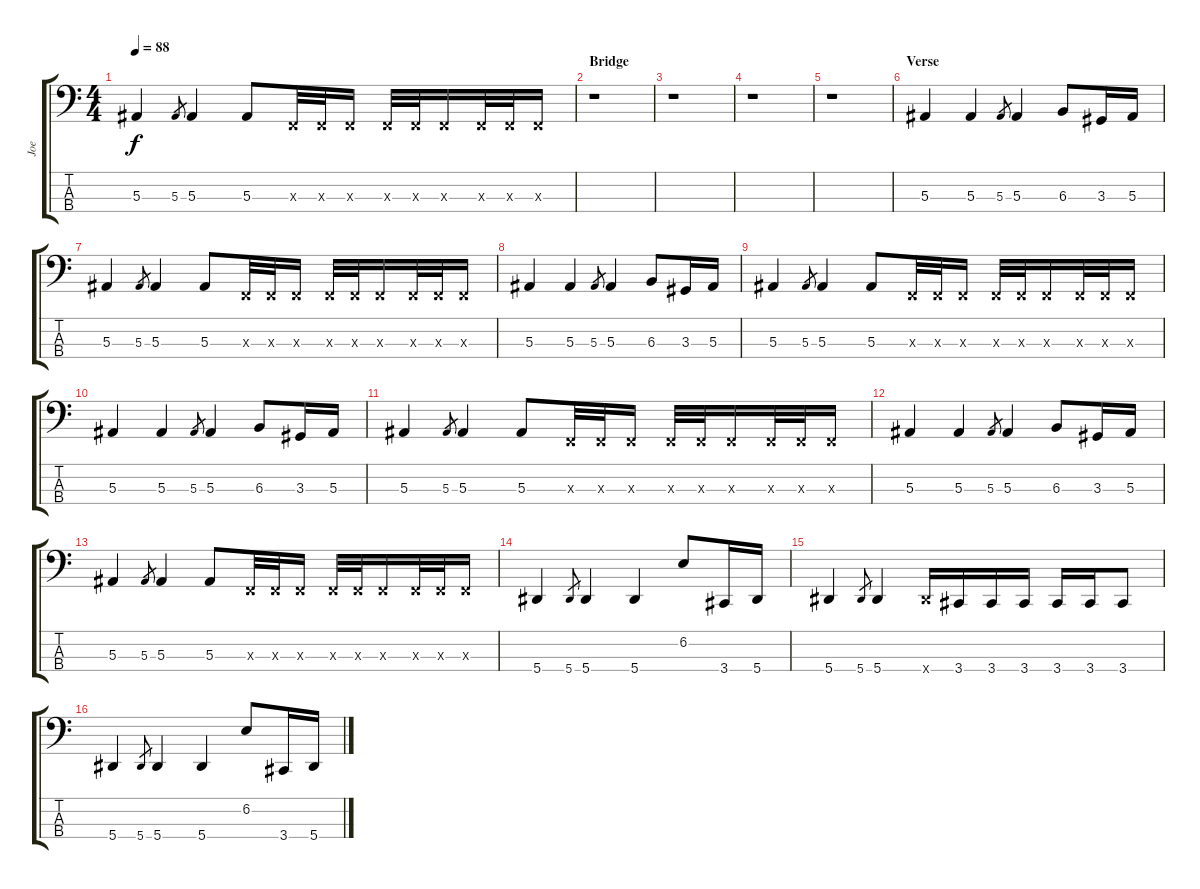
\track ("Joe" "Joe") {instrument electricbasspick}
\staff {score tabs}
\tuning (Eb2 Bb1 F1 Bb0) {hide}
\ts (4 4)
\tempo 88
\clef f4
\ks c
5.3.4{dy f} 5.3.8{gr} 5.3.4 5.3.8 0.3{x}.32{balance 16} 0.3{x}.32 0.3{x}.16 0.3{x}.32 0.3{x}.32 0.3{x}.16 0.3{x}.32 0.3{x}.32 0.3{x}.16 |
\section ("" "Bridge")
r.1 |
r.1 |
r.1 |
r.1 |
\section ("" "Verse")
5.3.4{balance 8} 5.3.4 5.3.8{gr} 5.3.4 6.3.8 3.3.16 5.3.16 |
5.3.4 5.3.8{gr} 5.3.4 5.3.8 0.3{x}.32{balance 0} 0.3{x}.32 0.3{x}.16 0.3{x}.32 0.3{x}.32 0.3{x}.16 0.3{x}.32 0.3{x}.32 0.3{x}.16 |
5.3.4{balance 8} 5.3.4 5.3.8{gr} 5.3.4 6.3.8 3.3.16 5.3.16 |
5.3.4 5.3.8{gr} 5.3.4 5.3.8 0.3{x}.32{balance 16} 0.3{x}.32 0.3{x}.16 0.3{x}.32 0.3{x}.32 0.3{x}.16 0.3{x}.32 0.3{x}.32 0.3{x}.16 |
5.3.4{balance 8} 5.3.4 5.3.8{gr} 5.3.4 6.3.8 3.3.16 5.3.16 |
5.3.4 5.3.8{gr} 5.3.4 5.3.8 0.3{x}.32{balance 16} 0.3{x}.32 0.3{x}.16 0.3{x}.32 0.3{x}.32 0.3{x}.16 0.3{x}.32 0.3{x}.32 0.3{x}.16 |
5.3.4{balance 8} 5.3.4 5.3.8{gr} 5.3.4 6.3.8 3.3.16 5.3.16 |
5.3.4 5.3.8{gr} 5.3.4 5.3.8 0.3{x}.32{balance 16} 0.3{x}.32 0.3{x}.16 0.3{x}.32 0.3{x}.32 0.3{x}.16 0.3{x}.32 0.3{x}.32 0.3{x}.16 |
5.4.4{balance 8} 5.4.8{gr} 5.4.4 5.4.4 6.2.8 3.4.16 5.4.16 |
5.4.4 5.4.8{gr} 5.4.4 5.4{x}.16 3.4.16 3.4.16 3.4.16 3.4.16 3.4.16 3.4.8 |
5.4.4 5.4.8{gr} 5.4.4 5.4.4 6.2.8 3.4.16 5.4.16
